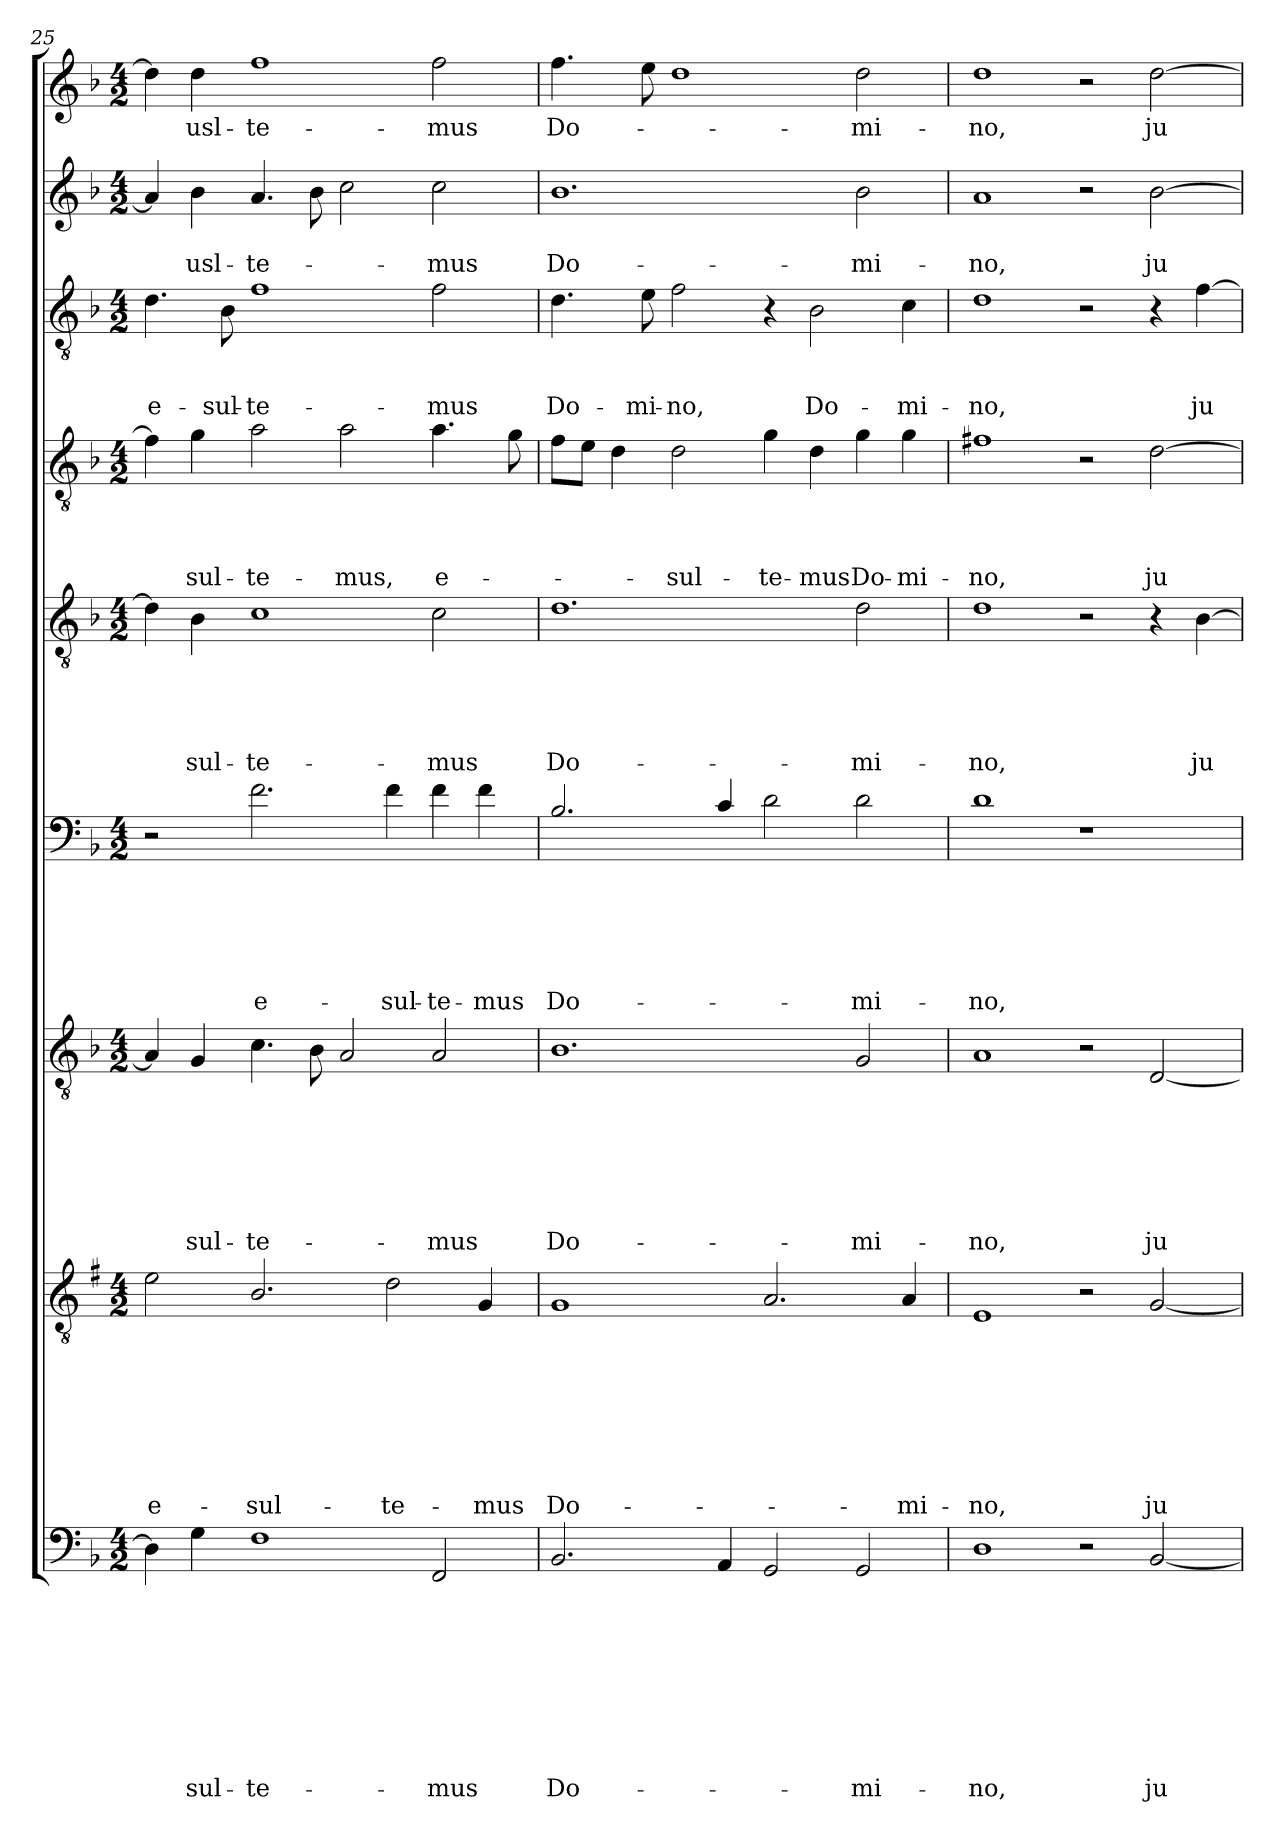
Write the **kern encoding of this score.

**kern	**text	**text	**text	**text	**text	**text	**text	**text	**text	**kern	**text	**text	**text	**text	**text	**text	**text	**text	**kern	**text	**text	**text	**text	**text	**text	**text	**kern	**text	**text	**text	**text	**text	**text	**kern	**text	**text	**text	**text	**text	**kern	**text	**text	**text	**text	**kern	**text	**text	**text	**kern	**text	**text	**kern	**text
*part9	*part9	*part9	*part9	*part9	*part9	*part9	*part9	*part9	*part9	*part8	*part8	*part8	*part8	*part8	*part8	*part8	*part8	*part8	*part7	*part7	*part7	*part7	*part7	*part7	*part7	*part7	*part6	*part6	*part6	*part6	*part6	*part6	*part6	*part5	*part5	*part5	*part5	*part5	*part5	*part4	*part4	*part4	*part4	*part4	*part3	*part3	*part3	*part3	*part2	*part2	*part2	*part1	*part1
*staff9	*staff9	*staff9	*staff9	*staff9	*staff9	*staff9	*staff9	*staff9	*staff9	*staff8	*staff8	*staff8	*staff8	*staff8	*staff8	*staff8	*staff8	*staff8	*staff7	*staff7	*staff7	*staff7	*staff7	*staff7	*staff7	*staff7	*staff6	*staff6	*staff6	*staff6	*staff6	*staff6	*staff6	*staff5	*staff5	*staff5	*staff5	*staff5	*staff5	*staff4	*staff4	*staff4	*staff4	*staff4	*staff3	*staff3	*staff3	*staff3	*staff2	*staff2	*staff2	*staff1	*staff1
*clefF4	*	*	*	*	*	*	*	*	*	*clefGv2	*	*	*	*	*	*	*	*	*clefGv2	*	*	*	*	*	*	*	*clefF4	*	*	*	*	*	*	*clefGv2	*	*	*	*	*	*clefGv2	*	*	*	*	*clefGv2	*	*	*	*clefG2	*	*	*clefG2	*
*	*	*	*	*	*	*	*	*	*	*ITrd1c2	*	*	*	*	*	*	*	*	*	*	*	*	*	*	*	*	*ITrd8c14	*	*	*	*	*	*	*	*	*	*	*	*	*	*	*	*	*	*	*	*	*	*	*	*	*	*
*k[b-]	*	*	*	*	*	*	*	*	*	*k[b-]	*	*	*	*	*	*	*	*	*k[b-]	*	*	*	*	*	*	*	*k[b-]	*	*	*	*	*	*	*k[b-]	*	*	*	*	*	*k[b-]	*	*	*	*	*k[b-]	*	*	*	*k[b-]	*	*	*k[b-]	*
*F:	*	*	*	*	*	*	*	*	*	*F:	*	*	*	*	*	*	*	*	*F:	*	*	*	*	*	*	*	*F:	*	*	*	*	*	*	*F:	*	*	*	*	*	*F:	*	*	*	*	*F:	*	*	*	*F:	*	*	*F:	*
*M4/2	*	*	*	*	*	*	*	*	*	*M4/2	*	*	*	*	*	*	*	*	*M4/2	*	*	*	*	*	*	*	*M4/2	*	*	*	*	*	*	*M4/2	*	*	*	*	*	*M4/2	*	*	*	*	*M4/2	*	*	*	*M4/2	*	*	*M4/2	*
=25	=25	=25	=25	=25	=25	=25	=25	=25	=25	=25	=25	=25	=25	=25	=25	=25	=25	=25	=25	=25	=25	=25	=25	=25	=25	=25	=25	=25	=25	=25	=25	=25	=25	=25	=25	=25	=25	=25	=25	=25	=25	=25	=25	=25	=25	=25	=25	=25	=25	=25	=25	=25	=25
!	!	!	!	!	!	!	!	!	!	!	!	!	!	!	!	!	!	!LO:LY:b	!	!	!	!	!	!	!	!	!	!	!	!	!	!	!	!	!	!	!	!	!	!	!	!	!	!	!	!	!	!LO:LY:b	!	!	!	!	!
4D\]	.	.	.	.	.	.	.	.	.	2d\	.	.	.	.	.	.	.	e-	4A/]	.	.	.	.	.	.	.	2r	.	.	.	.	.	.	4d\]	.	.	.	.	.	4f#\]	.	.	.	.	4.d\	.	.	e-	4a/]	.	.	4dd\]	.
!	!	!	!	!	!	!	!	!	!LO:LY:b	!	!	!	!	!	!	!	!	!	!	!	!	!	!	!	!	!LO:LY:b	!	!	!	!	!	!	!	!	!	!	!	!	!LO:LY:b	!	!	!	!	!LO:LY:b	!	!	!	!	!	!	!LO:LY:b	!	!LO:LY:b
4G\	.	.	.	.	.	.	.	.	-sul-	.	.	.	.	.	.	.	.	.	4G/	.	.	.	.	.	.	-sul-	.	.	.	.	.	.	.	4B-\	.	.	.	.	-sul-	4g\	.	.	.	-sul-	.	.	.	.	4b-\	.	-usl-	4dd\	-usl-
!	!	!	!	!	!	!	!	!	!	!	!	!	!	!	!	!	!	!	!	!	!	!	!	!	!	!	!	!	!	!	!	!	!	!	!	!	!	!	!	!	!	!	!	!	!	!	!	!LO:LY:b	!	!	!	!	!
.	.	.	.	.	.	.	.	.	.	.	.	.	.	.	.	.	.	.	.	.	.	.	.	.	.	.	.	.	.	.	.	.	.	.	.	.	.	.	.	.	.	.	.	.	8B-\	.	.	-sul-	.	.	.	.	.
!	!	!	!	!	!	!	!	!	!LO:LY:b	!	!	!	!	!	!	!	!	!LO:LY:b	!	!	!	!	!	!	!	!LO:LY:b	!	!	!	!	!	!	!LO:LY:b	!	!	!	!	!	!LO:LY:b	!	!	!	!	!LO:LY:b	!	!	!	!LO:LY:b	!	!	!LO:LY:b	!	!LO:LY:b
1F	.	.	.	.	.	.	.	.	-te-	2.A/	.	.	.	.	.	.	.	-sul-	4.c\	.	.	.	.	.	.	-te-	2.F\	.	.	.	.	.	e-	1c	.	.	.	.	-te-	2a\	.	.	.	-te-	1f	.	.	-te-	4.a/	.	-te-	1ff	-te-
.	.	.	.	.	.	.	.	.	.	.	.	.	.	.	.	.	.	.	8B-\	.	.	.	.	.	.	.	.	.	.	.	.	.	.	.	.	.	.	.	.	.	.	.	.	.	.	.	.	.	8b-\	.	.	.	.
!	!	!	!	!	!	!	!	!	!	!	!	!	!	!	!	!	!	!	!	!	!	!	!	!	!	!	!	!	!	!	!	!	!	!	!	!	!	!	!	!	!	!	!	!LO:LY:b	!	!	!	!	!	!	!	!	!
.	.	.	.	.	.	.	.	.	.	.	.	.	.	.	.	.	.	.	2A/	.	.	.	.	.	.	.	.	.	.	.	.	.	.	.	.	.	.	.	.	2a\	.	.	.	-mus,	.	.	.	.	2cc\	.	.	.	.
!	!	!	!	!	!	!	!	!	!	!	!	!	!	!	!	!	!	!LO:LY:b	!	!	!	!	!	!	!	!	!	!	!	!	!	!	!LO:LY:b	!	!	!	!	!	!	!	!	!	!	!	!	!	!	!	!	!	!	!	!
.	.	.	.	.	.	.	.	.	.	2c\	.	.	.	.	.	.	.	-te-	.	.	.	.	.	.	.	.	4F\	.	.	.	.	.	-sul-	.	.	.	.	.	.	.	.	.	.	.	.	.	.	.	.	.	.	.	.
!	!	!	!	!	!	!	!	!	!LO:LY:b	!	!	!	!	!	!	!	!	!	!	!	!	!	!	!	!	!LO:LY:b	!	!	!	!	!	!	!LO:LY:b	!	!	!	!	!	!LO:LY:b	!	!	!	!	!LO:LY:b	!	!	!	!LO:LY:b	!	!	!LO:LY:b	!	!LO:LY:b
2FF/	.	.	.	.	.	.	.	.	-mus	.	.	.	.	.	.	.	.	.	2A/	.	.	.	.	.	.	-mus	4F\	.	.	.	.	.	-te-	2c\	.	.	.	.	-mus	4.a\	.	.	.	e-	2f\	.	.	-mus	2cc\	.	-mus	2ff\	-mus
!	!	!	!	!	!	!	!	!	!	!	!	!	!	!	!	!	!	!LO:LY:b	!	!	!	!	!	!	!	!	!	!	!	!	!	!	!LO:LY:b	!	!	!	!	!	!	!	!	!	!	!	!	!	!	!	!	!	!	!	!
.	.	.	.	.	.	.	.	.	.	4F/	.	.	.	.	.	.	.	-mus	.	.	.	.	.	.	.	.	4F\	.	.	.	.	.	-mus	.	.	.	.	.	.	.	.	.	.	.	.	.	.	.	.	.	.	.	.
.	.	.	.	.	.	.	.	.	.	.	.	.	.	.	.	.	.	.	.	.	.	.	.	.	.	.	.	.	.	.	.	.	.	.	.	.	.	.	.	8g\	.	.	.	.	.	.	.	.	.	.	.	.	.
=26	=26	=26	=26	=26	=26	=26	=26	=26	=26	=26	=26	=26	=26	=26	=26	=26	=26	=26	=26	=26	=26	=26	=26	=26	=26	=26	=26	=26	=26	=26	=26	=26	=26	=26	=26	=26	=26	=26	=26	=26	=26	=26	=26	=26	=26	=26	=26	=26	=26	=26	=26	=26	=26
!	!	!	!	!	!	!	!	!	!LO:LY:b	!	!	!	!	!	!	!	!	!LO:LY:b	!	!	!	!	!	!	!	!LO:LY:b	!	!	!	!	!	!	!LO:LY:b	!	!	!	!	!	!LO:LY:b	!	!	!	!	!	!	!	!	!LO:LY:b	!	!	!LO:LY:b	!	!LO:LY:b
2.BB-/	.	.	.	.	.	.	.	.	Do-	1F	.	.	.	.	.	.	.	Do-	1.B-	.	.	.	.	.	.	Do-	2.BB-/	.	.	.	.	.	Do-	1.d	.	.	.	.	Do-	8f\L	.	.	.	.	4.d\	.	.	Do-	1.b-	.	Do-	4.ff\	Do-
.	.	.	.	.	.	.	.	.	.	.	.	.	.	.	.	.	.	.	.	.	.	.	.	.	.	.	.	.	.	.	.	.	.	.	.	.	.	.	.	8e\J	.	.	.	.	.	.	.	.	.	.	.	.	.
.	.	.	.	.	.	.	.	.	.	.	.	.	.	.	.	.	.	.	.	.	.	.	.	.	.	.	.	.	.	.	.	.	.	.	.	.	.	.	.	4d\	.	.	.	.	.	.	.	.	.	.	.	.	.
!	!	!	!	!	!	!	!	!	!	!	!	!	!	!	!	!	!	!	!	!	!	!	!	!	!	!	!	!	!	!	!	!	!	!	!	!	!	!	!	!	!	!	!	!	!	!	!	!LO:LY:b	!	!	!	!	!
.	.	.	.	.	.	.	.	.	.	.	.	.	.	.	.	.	.	.	.	.	.	.	.	.	.	.	.	.	.	.	.	.	.	.	.	.	.	.	.	.	.	.	.	.	8e\	.	.	-mi-	.	.	.	8ee\	.
!	!	!	!	!	!	!	!	!	!	!	!	!	!	!	!	!	!	!	!	!	!	!	!	!	!	!	!	!	!	!	!	!	!	!	!	!	!	!	!	!	!	!	!	!LO:LY:b	!	!	!	!LO:LY:b	!	!	!	!	!
.	.	.	.	.	.	.	.	.	.	.	.	.	.	.	.	.	.	.	.	.	.	.	.	.	.	.	.	.	.	.	.	.	.	.	.	.	.	.	.	2d\	.	.	.	-sul-	2f\	.	.	-no,	.	.	.	1dd	.
4AA/	.	.	.	.	.	.	.	.	.	.	.	.	.	.	.	.	.	.	.	.	.	.	.	.	.	.	4C/	.	.	.	.	.	.	.	.	.	.	.	.	.	.	.	.	.	.	.	.	.	.	.	.	.	.
!	!	!	!	!	!	!	!	!	!	!	!	!	!	!	!	!	!	!	!	!	!	!	!	!	!	!	!	!	!	!	!	!	!	!	!	!	!	!	!	!	!	!	!	!LO:LY:b	!	!	!	!	!	!	!	!	!
2GG/	.	.	.	.	.	.	.	.	.	2.G/	.	.	.	.	.	.	.	.	.	.	.	.	.	.	.	.	2D\	.	.	.	.	.	.	.	.	.	.	.	.	4g\	.	.	.	-te-	4r	.	.	.	.	.	.	.	.
!	!	!	!	!	!	!	!	!	!	!	!	!	!	!	!	!	!	!	!	!	!	!	!	!	!	!	!	!	!	!	!	!	!	!	!	!	!	!	!	!	!	!	!	!LO:LY:b	!	!	!	!LO:LY:b	!	!	!	!	!
.	.	.	.	.	.	.	.	.	.	.	.	.	.	.	.	.	.	.	.	.	.	.	.	.	.	.	.	.	.	.	.	.	.	.	.	.	.	.	.	4d\	.	.	.	-mus	2B-\	.	.	Do-	.	.	.	.	.
!	!	!	!	!	!	!	!	!	!LO:LY:b	!	!	!	!	!	!	!	!	!	!	!	!	!	!	!	!	!LO:LY:b	!	!	!	!	!	!	!LO:LY:b	!	!	!	!	!	!LO:LY:b	!	!	!	!	!LO:LY:b	!	!	!	!	!	!	!LO:LY:b	!	!LO:LY:b
2GG/	.	.	.	.	.	.	.	.	-mi-	.	.	.	.	.	.	.	.	.	2G/	.	.	.	.	.	.	-mi-	2D\	.	.	.	.	.	-mi-	2d\	.	.	.	.	-mi-	4g\	.	.	.	Do-	.	.	.	.	2b-\	.	-mi-	2dd\	-mi-
!	!	!	!	!	!	!	!	!	!	!	!	!	!	!	!	!	!	!LO:LY:b	!	!	!	!	!	!	!	!	!	!	!	!	!	!	!	!	!	!	!	!	!	!	!	!	!	!LO:LY:b	!	!	!	!LO:LY:b	!	!	!	!	!
.	.	.	.	.	.	.	.	.	.	4G/	.	.	.	.	.	.	.	-mi-	.	.	.	.	.	.	.	.	.	.	.	.	.	.	.	.	.	.	.	.	.	4g\	.	.	.	-mi-	4c\	.	.	-mi-	.	.	.	.	.
=27	=27	=27	=27	=27	=27	=27	=27	=27	=27	=27	=27	=27	=27	=27	=27	=27	=27	=27	=27	=27	=27	=27	=27	=27	=27	=27	=27	=27	=27	=27	=27	=27	=27	=27	=27	=27	=27	=27	=27	=27	=27	=27	=27	=27	=27	=27	=27	=27	=27	=27	=27	=27	=27
!	!	!	!	!	!	!	!	!	!LO:LY:b	!	!	!	!	!	!	!	!	!LO:LY:b	!	!	!	!	!	!	!	!LO:LY:b	!	!	!	!	!	!	!LO:LY:b	!	!	!	!	!	!LO:LY:b	!	!	!	!	!LO:LY:b	!	!	!	!LO:LY:b	!	!	!LO:LY:b	!	!LO:LY:b
1D	.	.	.	.	.	.	.	.	-no,	1D	.	.	.	.	.	.	.	-no,	1A	.	.	.	.	.	.	-no,	1D	.	.	.	.	.	-no,	1d	.	.	.	.	-no,	1f#X	.	.	.	-no,	1d	.	.	-no,	1a	.	-no,	1dd	-no,
2r	.	.	.	.	.	.	.	.	.	2r	.	.	.	.	.	.	.	.	2r	.	.	.	.	.	.	.	1r	.	.	.	.	.	.	2r	.	.	.	.	.	2r	.	.	.	.	2r	.	.	.	2r	.	.	2r	.
!	!	!	!	!	!	!	!	!	!LO:LY:b	!	!	!	!	!	!	!	!	!LO:LY:b	!	!	!	!	!	!	!	!LO:LY:b	!	!	!	!	!	!	!	!	!	!	!	!	!	!	!	!	!	!LO:LY:b	!	!	!	!	!	!	!LO:LY:b	!	!LO:LY:b
[2BB-/	.	.	.	.	.	.	.	.	ju-	[2F/	.	.	.	.	.	.	.	ju-	[2D/	.	.	.	.	.	.	ju-	.	.	.	.	.	.	.	4r	.	.	.	.	.	[2d\	.	.	.	ju-	4r	.	.	.	[2b-\	.	ju-	[2dd\	ju-
!	!	!	!	!	!	!	!	!	!	!	!	!	!	!	!	!	!	!	!	!	!	!	!	!	!	!	!	!	!	!	!	!	!	!	!	!	!	!	!LO:LY:b	!	!	!	!	!	!	!	!	!LO:LY:b	!	!	!	!	!
.	.	.	.	.	.	.	.	.	.	.	.	.	.	.	.	.	.	.	.	.	.	.	.	.	.	.	.	.	.	.	.	.	.	[4B-\	.	.	.	.	ju-	.	.	.	.	.	[4f\	.	.	ju-	.	.	.	.	.
=	=	=	=	=	=	=	=	=	=	=	=	=	=	=	=	=	=	=	=	=	=	=	=	=	=	=	=	=	=	=	=	=	=	=	=	=	=	=	=	=	=	=	=	=	=	=	=	=	=	=	=	=	=
*-	*-	*-	*-	*-	*-	*-	*-	*-	*-	*-	*-	*-	*-	*-	*-	*-	*-	*-	*-	*-	*-	*-	*-	*-	*-	*-	*-	*-	*-	*-	*-	*-	*-	*-	*-	*-	*-	*-	*-	*-	*-	*-	*-	*-	*-	*-	*-	*-	*-	*-	*-	*-	*-
